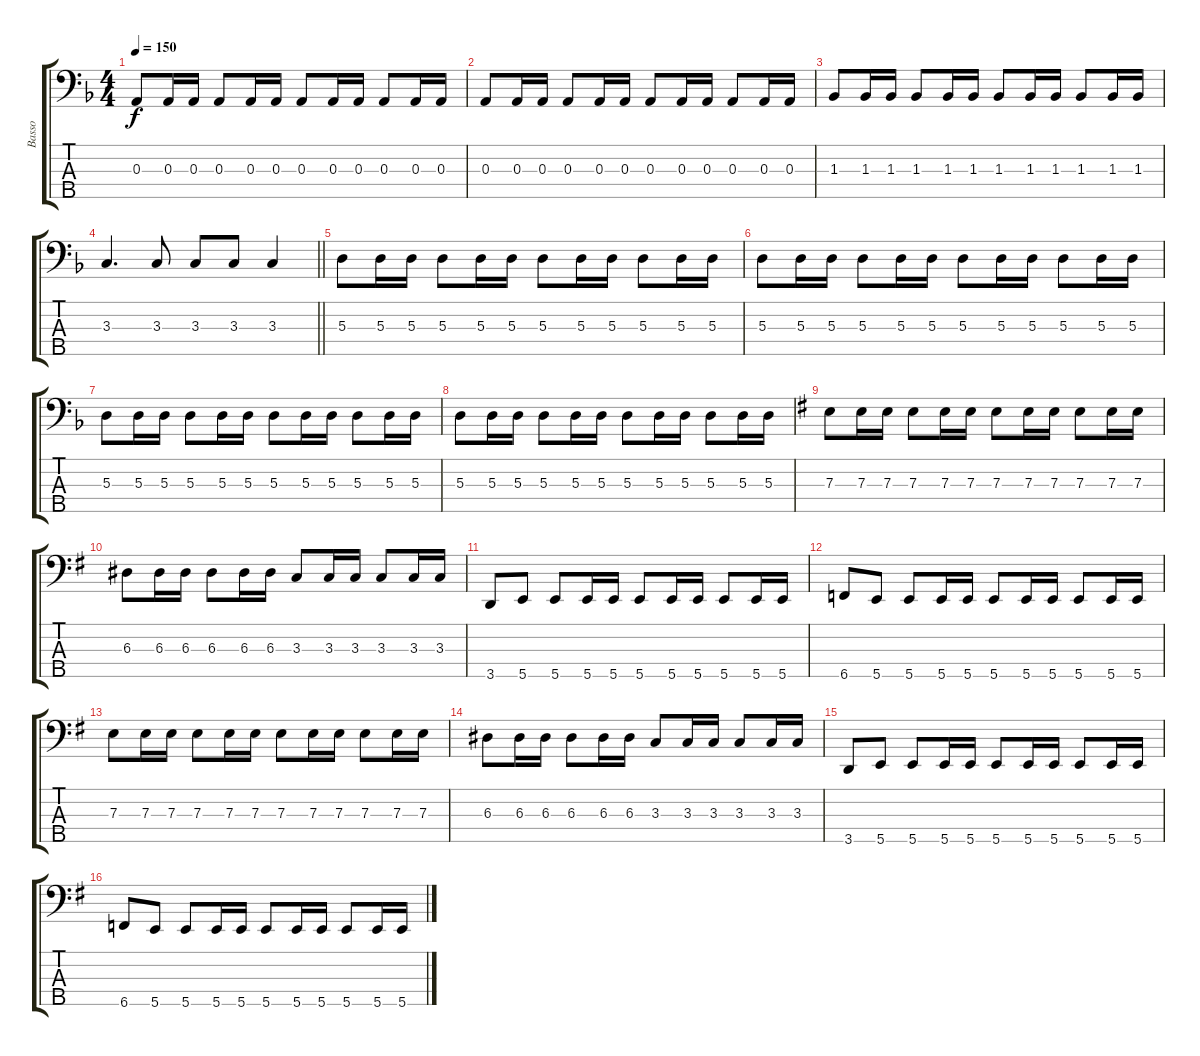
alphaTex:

\track ("Basso" "Basso") {instrument electricbasspick}
\staff {score tabs}
\tuning (G2 D2 A1 E1 B0) {hide}
\ts (4 4)
\tempo 150
\clef f4
\ks dminor
0.3.8{dy f} 0.3.16 0.3.16 0.3.8 0.3.16 0.3.16 0.3.8 0.3.16 0.3.16 0.3.8 0.3.16 0.3.16 |
0.3.8 0.3.16 0.3.16 0.3.8 0.3.16 0.3.16 0.3.8 0.3.16 0.3.16 0.3.8 0.3.16 0.3.16 |
1.3.8 1.3.16 1.3.16 1.3.8 1.3.16 1.3.16 1.3.8 1.3.16 1.3.16 1.3.8 1.3.16 1.3.16 |
\barLineRight lightlight
3.3.4{d} 3.3.8 3.3.8 3.3.8 3.3.4 |
5.3.8 5.3.16 5.3.16 5.3.8 5.3.16 5.3.16 5.3.8 5.3.16 5.3.16 5.3.8 5.3.16 5.3.16 |
5.3.8 5.3.16 5.3.16 5.3.8 5.3.16 5.3.16 5.3.8 5.3.16 5.3.16 5.3.8 5.3.16 5.3.16 |
5.3.8 5.3.16 5.3.16 5.3.8 5.3.16 5.3.16 5.3.8 5.3.16 5.3.16 5.3.8 5.3.16 5.3.16 |
5.3.8 5.3.16 5.3.16 5.3.8 5.3.16 5.3.16 5.3.8 5.3.16 5.3.16 5.3.8 5.3.16 5.3.16 |
\ks g
7.3.8 7.3.16 7.3.16 7.3.8 7.3.16 7.3.16 7.3.8 7.3.16 7.3.16 7.3.8 7.3.16 7.3.16 |
6.3.8 6.3.16 6.3.16 6.3.8 6.3.16 6.3.16 3.3.8 3.3.16 3.3.16 3.3.8 3.3.16 3.3.16 |
3.5.8 5.5.8 5.5.8 5.5.16 5.5.16 5.5.8 5.5.16 5.5.16 5.5.8 5.5.16 5.5.16 |
6.5.8 5.5.8 5.5.8 5.5.16 5.5.16 5.5.8 5.5.16 5.5.16 5.5.8 5.5.16 5.5.16 |
7.3.8 7.3.16 7.3.16 7.3.8 7.3.16 7.3.16 7.3.8 7.3.16 7.3.16 7.3.8 7.3.16 7.3.16 |
6.3.8 6.3.16 6.3.16 6.3.8 6.3.16 6.3.16 3.3.8 3.3.16 3.3.16 3.3.8 3.3.16 3.3.16 |
3.5.8 5.5.8 5.5.8 5.5.16 5.5.16 5.5.8 5.5.16 5.5.16 5.5.8 5.5.16 5.5.16 |
6.5.8 5.5.8 5.5.8 5.5.16 5.5.16 5.5.8 5.5.16 5.5.16 5.5.8 5.5.16 5.5.16
